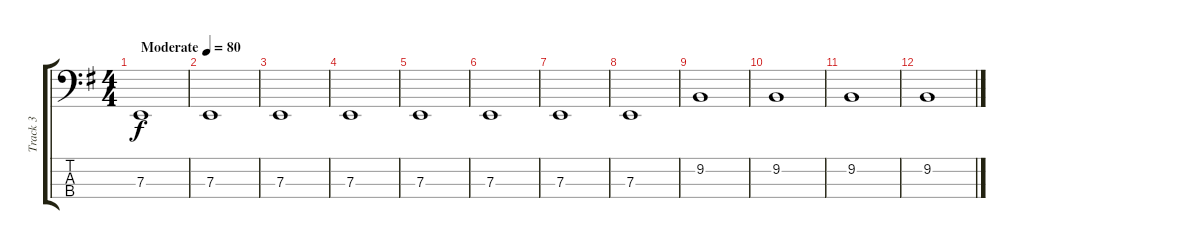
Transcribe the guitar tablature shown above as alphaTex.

\track ("Track 3" "Track 3") {instrument cello}
\staff {score tabs}
\tuning (G2 D2 A1 E1) {hide}
\ts (4 4)
\tempo (80 "Moderate")
\clef f4
\ks eminor
7.3.1{dy f instrument cello} |
7.3.1 |
7.3.1 |
7.3.1 |
7.3.1 |
7.3.1 |
7.3.1 |
7.3.1 |
9.2.1 |
9.2.1 |
9.2.1 |
9.2.1
